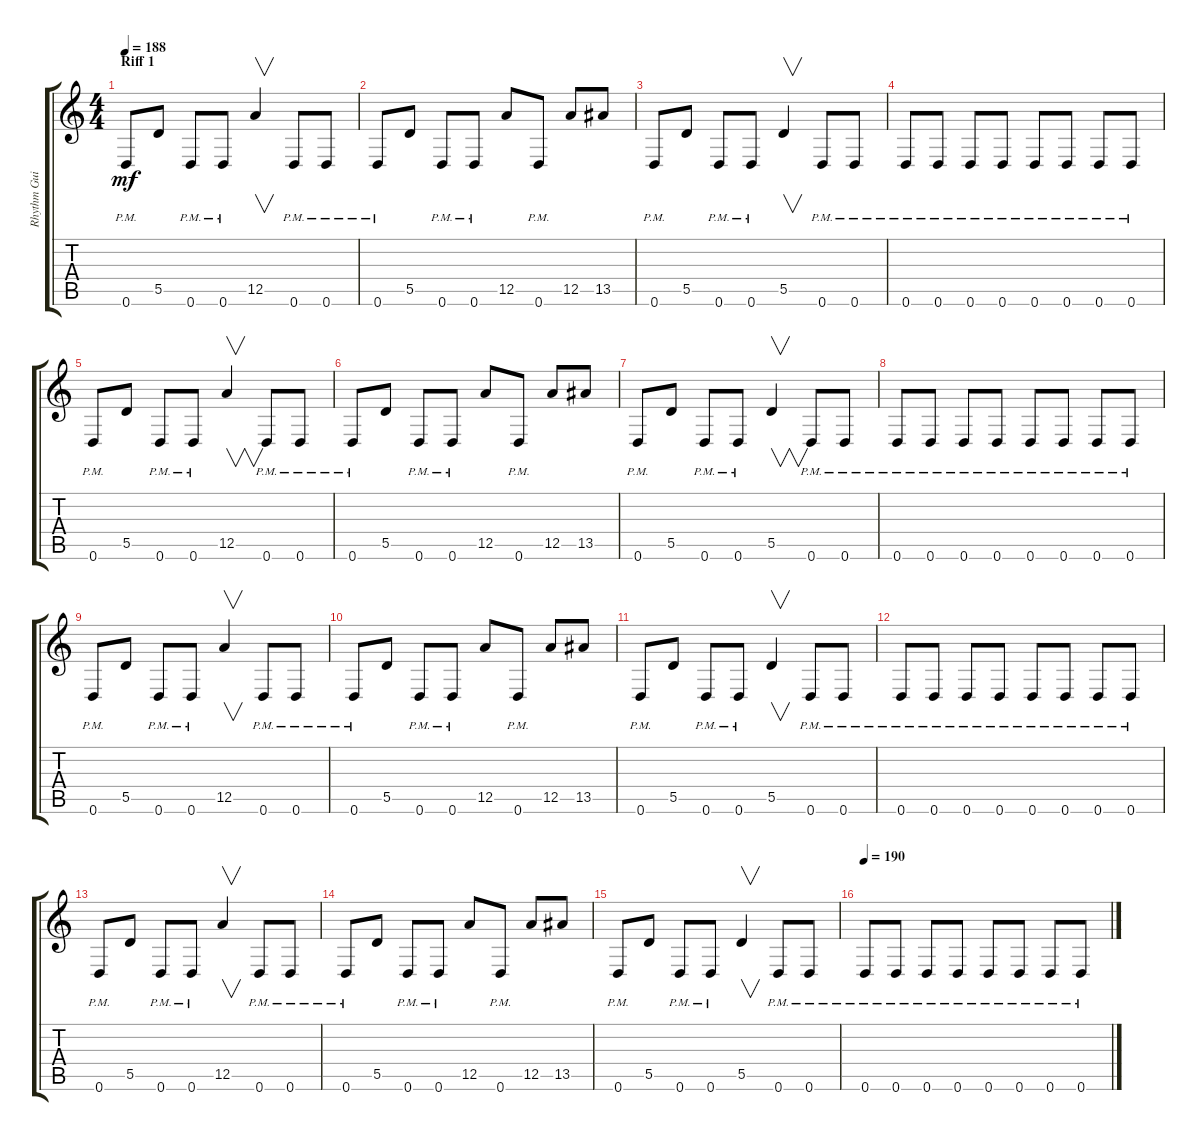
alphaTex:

\track ("Rhythm Guitar" "Rhythm Gui") {instrument distortionguitar}
\staff {score tabs}
\tuning (E4 B3 G3 D3 A2 D2) {hide}
\ts (4 4)
\section ("" "Riff 1")
\tempo 188
\clef g2
\ks c
0.6{pm}.8{dy mf} 5.5.8 0.6{pm}.8 0.6{pm}.8 12.5.4{v} 0.6{pm}.8 0.6{pm}.8 |
0.6{pm}.8 5.5.8 0.6{pm}.8 0.6{pm}.8 12.5.8 0.6{pm}.8 12.5.8 13.5.8 |
0.6{pm}.8 5.5.8 0.6{pm}.8 0.6{pm}.8 5.5.4{v} 0.6{pm}.8 0.6{pm}.8 |
0.6{pm}.8 0.6{pm}.8 0.6{pm}.8 0.6{pm}.8 0.6{pm}.8 0.6{pm}.8 0.6{pm}.8 0.6{pm}.8 |
0.6{pm}.8 5.5.8 0.6{pm}.8 0.6{pm}.8 12.5.4{v} 0.6{pm}.8 0.6{pm}.8 |
0.6{pm}.8 5.5.8 0.6{pm}.8 0.6{pm}.8 12.5.8 0.6{pm}.8 12.5.8 13.5.8 |
0.6{pm}.8 5.5.8 0.6{pm}.8 0.6{pm}.8 5.5.4{v} 0.6{pm}.8 0.6{pm}.8 |
0.6{pm}.8 0.6{pm}.8 0.6{pm}.8 0.6{pm}.8 0.6{pm}.8 0.6{pm}.8 0.6{pm}.8 0.6{pm}.8 |
0.6{pm}.8 5.5.8 0.6{pm}.8 0.6{pm}.8 12.5.4{v} 0.6{pm}.8 0.6{pm}.8 |
0.6{pm}.8 5.5.8 0.6{pm}.8 0.6{pm}.8 12.5.8 0.6{pm}.8 12.5.8 13.5.8 |
0.6{pm}.8 5.5.8 0.6{pm}.8 0.6{pm}.8 5.5.4{v} 0.6{pm}.8 0.6{pm}.8 |
0.6{pm}.8 0.6{pm}.8 0.6{pm}.8 0.6{pm}.8 0.6{pm}.8 0.6{pm}.8 0.6{pm}.8 0.6{pm}.8 |
0.6{pm}.8 5.5.8 0.6{pm}.8 0.6{pm}.8 12.5.4{v} 0.6{pm}.8 0.6{pm}.8 |
0.6{pm}.8 5.5.8 0.6{pm}.8 0.6{pm}.8 12.5.8 0.6{pm}.8 12.5.8 13.5.8 |
0.6{pm}.8 5.5.8 0.6{pm}.8 0.6{pm}.8 5.5.4{v} 0.6{pm}.8 0.6{pm}.8 |
\tempo 190
0.6{pm}.8 0.6{pm}.8 0.6{pm}.8 0.6{pm}.8 0.6{pm}.8 0.6{pm}.8 0.6{pm}.8 0.6{pm}.8
